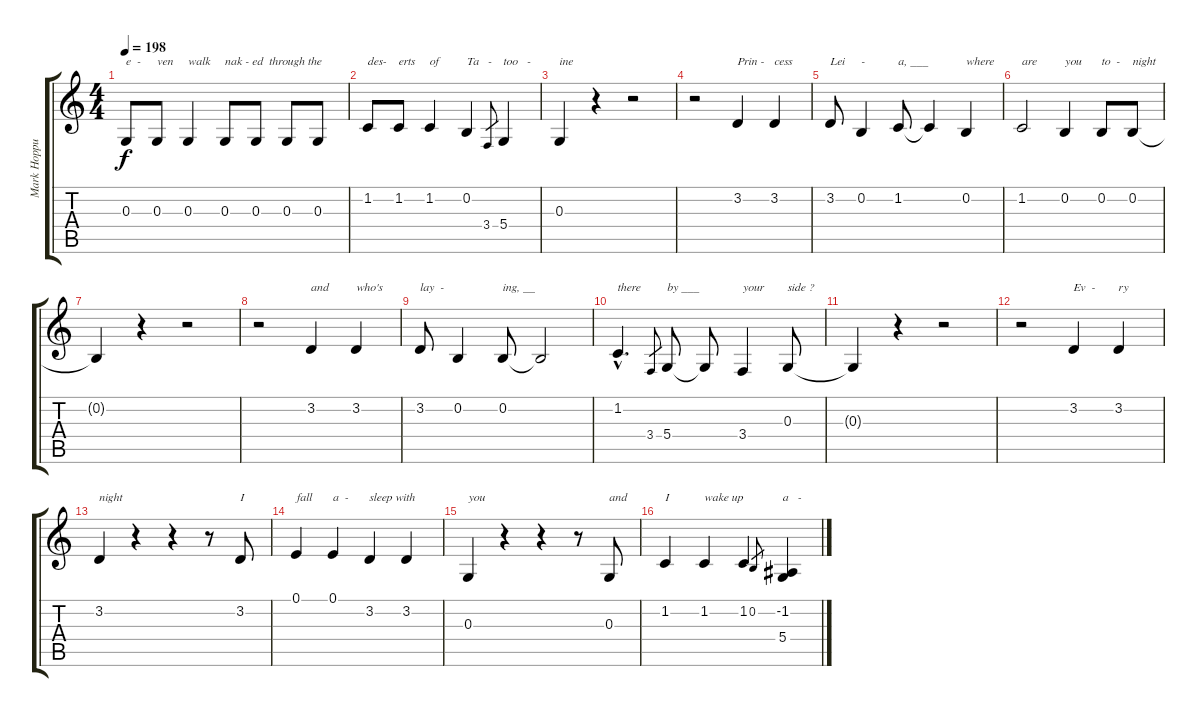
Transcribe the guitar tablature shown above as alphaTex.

\track ("Mark Hoppus: Vocals" "Mark Hoppu") {instrument altosax}
\staff {score tabs}
\tuning (E4 B3 G3 D3 A2 E2) {hide}
\ts (4 4)
\tempo 198
\clef g2
\ks c
0.3.8{txt "e  -" dy f} 0.3.8{txt "ven"} 0.3.4{txt "walk"} 0.3.8{txt "nak - ed  through the"} 0.3.8 0.3.8 0.3.8 |
1.2.8{txt "des-"} 1.2.8{txt "erts"} 1.2.4{txt "of"} 0.2.4{txt "Ta   -  "} 3.4.8{gr} 5.4.4{txt "too   -  "} |
0.3.4{txt "ine"} r.4 r.2 |
r.2 3.2.4{txt "Prin -"} 3.2.4{txt "cess"} |
3.2.8{txt "Lei "} 0.2.4{txt "-"} 1.2.8{txt "a, ___"} 1.2{t}.4 0.2.4{txt "where"} |
1.2.2{txt "are"} 0.2.4{txt "you"} 0.2.8{txt "to  - "} 0.2.8{txt "night"} |
0.2{t}.4 r.4 r.2 |
r.2 3.2.4{txt "and"} 3.2.4{txt "who's"} |
3.2.8{txt "lay  -  "} 0.2.4 0.2.8{txt "ing, __"} 0.2{t}.2 |
1.2{hac}.4{d txt "there"} 3.4.8{gr} 5.4.8{txt "by ___"} 5.4{t}.8 3.4.4{txt "your"} 0.3.8{txt "side ?"} |
0.3{t}.4 r.4 r.2 |
r.2 3.2.4{txt "Ev  - "} 3.2.4{txt "ry"} |
3.2.4{txt "night"} r.4 r.4 r.8 3.2.8{txt "I"} |
0.1.4{txt "fall"} 0.1.4{txt "a  - "} 3.2.4{txt "sleep with"} 3.2.4 |
0.3.4{txt "you"} r.4 r.4 r.8 0.3.8{txt "and"} |
1.2.4{txt "I"} 1.2.4{txt "wake up"} 1.2.4 0.2.8{gr} (-1.2 5.4).4{txt "a   -  "}
